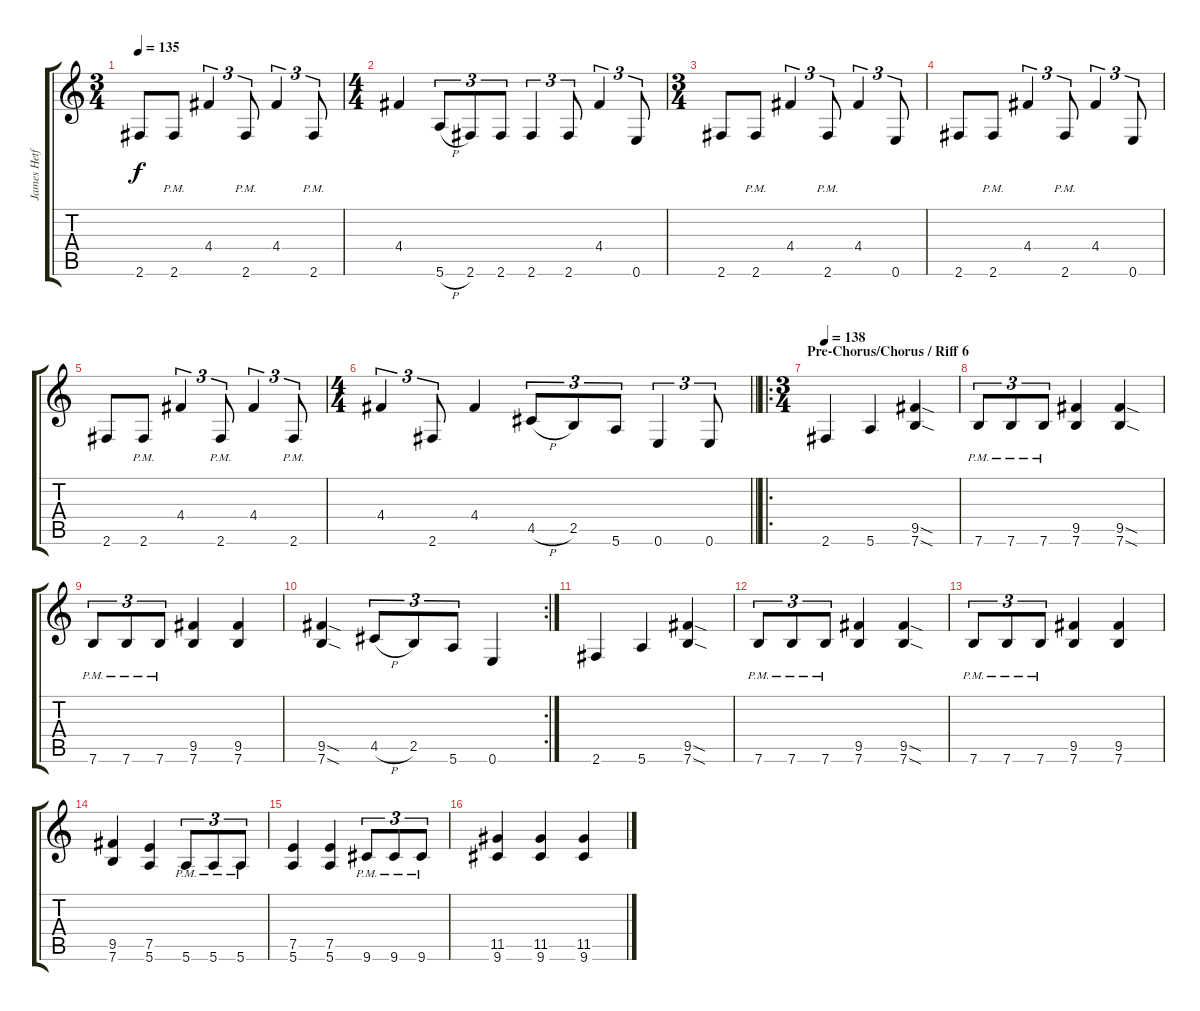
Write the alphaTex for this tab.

\track ("James Hetfield Riff" "James Hetf") {instrument distortionguitar}
\staff {score tabs}
\tuning (E4 B3 G3 D3 A2 E2) {hide}
\ts (3 4)
\tempo 135
\clef g2
\ks c
2.6.8{dy f} 2.6{pm}.8 4.4.4{tu (3 2)} 2.6{pm}.8{tu (3 2)} 4.4.4{tu (3 2)} 2.6{pm}.8{tu (3 2)} |
\ts (4 4)
4.4.4 5.6{h}.8{tu (3 2)} 2.6.8{tu (3 2)} 2.6.8{tu (3 2)} 2.6.4{tu (3 2)} 2.6.8{tu (3 2)} 4.4.4{tu (3 2)} 0.6.8{tu (3 2)} |
\ts (3 4)
2.6.8 2.6{pm}.8 4.4.4{tu (3 2)} 2.6{pm}.8{tu (3 2)} 4.4.4{tu (3 2)} 0.6.8{tu (3 2)} |
2.6.8 2.6{pm}.8 4.4.4{tu (3 2)} 2.6{pm}.8{tu (3 2)} 4.4.4{tu (3 2)} 0.6.8{tu (3 2)} |
2.6.8 2.6{pm}.8 4.4.4{tu (3 2)} 2.6{pm}.8{tu (3 2)} 4.4.4{tu (3 2)} 2.6{pm}.8{tu (3 2)} |
\ts (4 4)
\barLineRight lightlight
4.4.4{tu (3 2)} 2.6.8{tu (3 2)} 4.4.4 4.5{h}.8{tu (3 2)} 2.5.8{tu (3 2)} 5.6.8{tu (3 2)} 0.6.4{tu (3 2)} 0.6.8{tu (3 2)} |
\ro
\ts (3 4)
\section ("" "Pre-Chorus/Chorus / Riff 6")
\tempo 138
2.6.4 5.6.4 (9.5{sod} 7.6{sod}).4 |
7.6{pm}.8{tu (3 2)} 7.6{pm}.8{tu (3 2)} 7.6{pm}.8{tu (3 2)} (9.5 7.6).4 (9.5{sod} 7.6{sod}).4 |
7.6{pm}.8{tu (3 2)} 7.6{pm}.8{tu (3 2)} 7.6{pm}.8{tu (3 2)} (9.5 7.6).4 (9.5 7.6).4 |
\rc 2
(9.5{sod} 7.6{sod}).4 4.5{h}.8{tu (3 2)} 2.5.8{tu (3 2)} 5.6.8{tu (3 2)} 0.6.4 |
2.6.4 5.6.4 (9.5{sod} 7.6{sod}).4 |
7.6{pm}.8{tu (3 2)} 7.6{pm}.8{tu (3 2)} 7.6{pm}.8{tu (3 2)} (9.5 7.6).4 (9.5{sod} 7.6{sod}).4 |
7.6{pm}.8{tu (3 2)} 7.6{pm}.8{tu (3 2)} 7.6{pm}.8{tu (3 2)} (9.5 7.6).4 (9.5 7.6).4 |
(9.5 7.6).4 (7.5 5.6).4 5.6{pm}.8{tu (3 2)} 5.6{pm}.8{tu (3 2)} 5.6{pm}.8{tu (3 2)} |
(7.5 5.6).4 (7.5 5.6).4 9.6{pm}.8{tu (3 2)} 9.6{pm}.8{tu (3 2)} 9.6{pm}.8{tu (3 2)} |
(11.5 9.6).4 (11.5 9.6).4 (11.5 9.6).4
